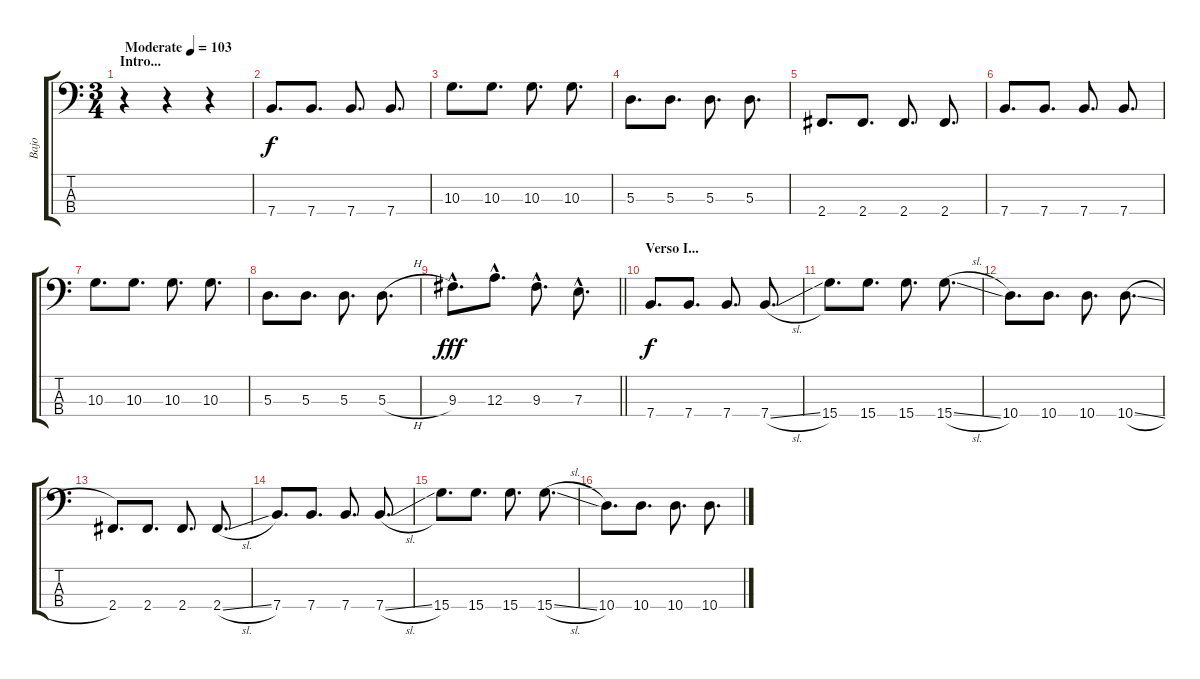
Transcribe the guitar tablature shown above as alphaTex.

\track ("Bajo" "Bajo") {instrument electricbassfinger}
\staff {score tabs}
\tuning (G2 D2 A1 E1) {hide}
\ts (3 4)
\section ("" "Intro...")
\tempo (103 "Moderate")
\clef f4
\ks c
r.4{dy f instrument electricbassfinger} r.4 r.4 |
7.4.8{d} 7.4.8{d} 7.4.8{d} 7.4.8{d} |
10.3.8{d} 10.3.8{d} 10.3.8{d} 10.3.8{d} |
5.3.8{d} 5.3.8{d} 5.3.8{d} 5.3.8{d} |
2.4.8{d} 2.4.8{d} 2.4.8{d} 2.4.8{d} |
7.4.8{d} 7.4.8{d} 7.4.8{d} 7.4.8{d} |
10.3.8{d} 10.3.8{d} 10.3.8{d} 10.3.8{d} |
5.3.8{d} 5.3.8{d} 5.3.8{d} 5.3{h}.8{d} |
\barLineRight lightlight
9.3{hac}.8{d dy fff} 12.3{hac}.8{d} 9.3{hac}.8{d} 7.3{hac}.8{d} |
\section ("" "Verso I...")
7.4.8{d dy f} 7.4.8{d} 7.4.8{d} 7.4{sl}.8{d} |
15.4.8{d} 15.4.8{d} 15.4.8{d} 15.4{sl}.8{d} |
10.4.8{d} 10.4.8{d} 10.4.8{d} 10.4{sl}.8{d} |
2.4.8{d} 2.4.8{d} 2.4.8{d} 2.4{sl}.8{d} |
7.4.8{d} 7.4.8{d} 7.4.8{d} 7.4{sl}.8{d} |
15.4.8{d} 15.4.8{d} 15.4.8{d} 15.4{sl}.8{d} |
10.4.8{d} 10.4.8{d} 10.4.8{d} 10.4.8{d}
